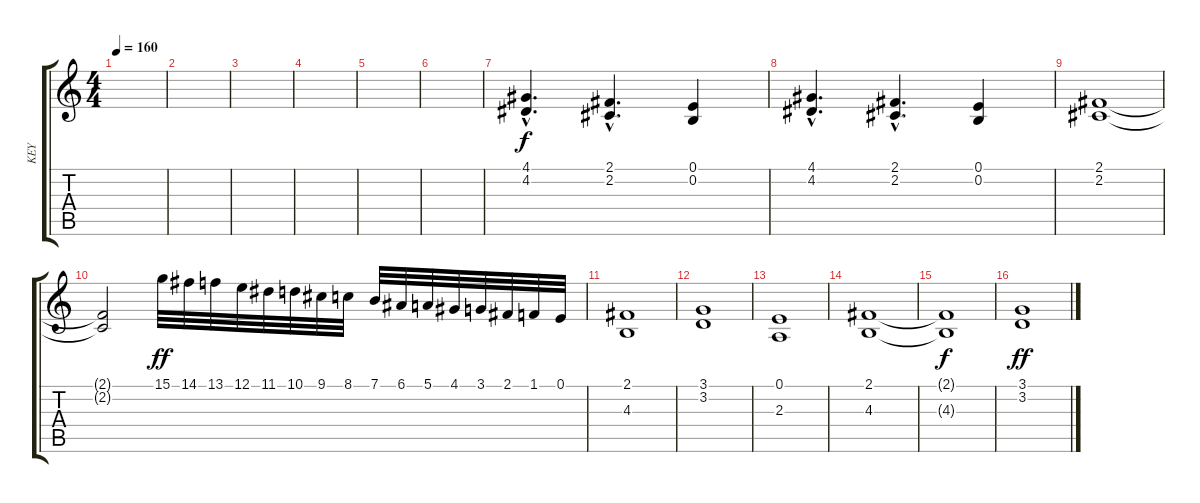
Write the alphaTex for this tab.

\track ("KEY" "KEY") {instrument stringensemble1}
\staff {score tabs}
\tuning (E4 B3 G3 D3 A2 E2) {hide}
\ts (4 4)
\tempo 160
\clef g2
\ks c
|
|
|
|
|
|
(4.1{hac} 4.2{hac}).4{d} (2.1{hac} 2.2{hac}).4{d} (0.1 0.2).4 |
(4.1{hac} 4.2{hac}).4{d} (2.1{hac} 2.2{hac}).4{d} (0.1 0.2).4 |
(2.1 2.2).1 |
(2.1{t} 2.2{t}).2{dy f} 15.1.32{dy ff} 14.1.32 13.1.32 12.1.32 11.1.32 10.1.32 9.1.32 8.1.32 7.1.32 6.1.32 5.1.32 4.1.32 3.1.32 2.1.32 1.1.32 0.1.32 |
(2.1 4.3).1 |
(3.1 3.2).1 |
(0.1 2.3).1 |
(2.1 4.3).1 |
(2.1{t} 4.3{t}).1{dy f} |
(3.1 3.2).1{dy ff}
